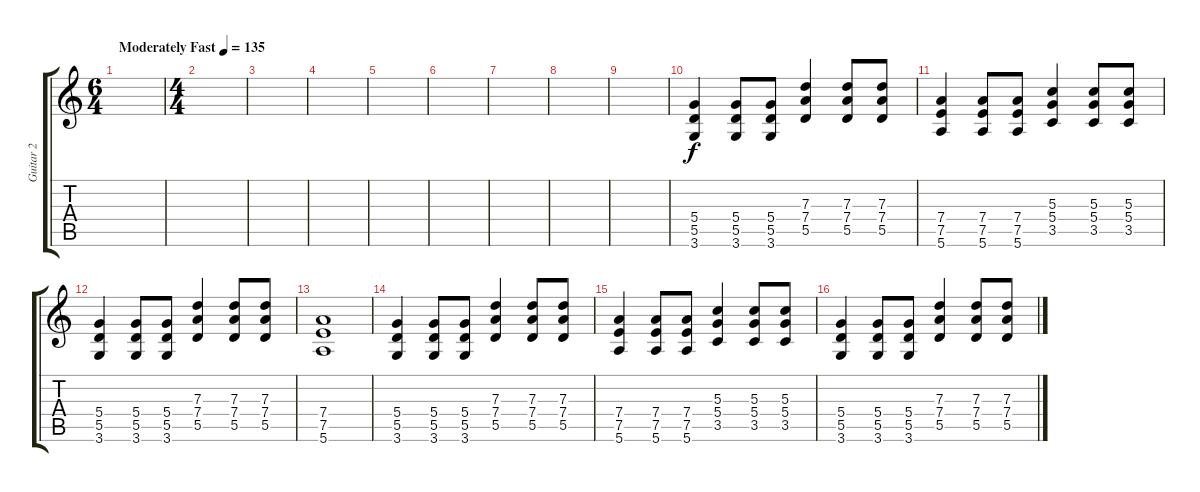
\track ("Guitar 2" "Guitar 2") {instrument electricguitarclean}
\staff {score tabs}
\tuning (E4 B3 G3 D3 A2 E2) {hide}
\ts (6 4)
\tempo (135 "Moderately Fast")
\clef g2
\ks c
|
\ts (4 4)
|
|
|
|
|
|
|
|
(5.4 5.5 3.6).4 (5.4 5.5 3.6).8 (5.4 5.5 3.6).8 (7.3 7.4 5.5).4 (7.3 7.4 5.5).8 (7.3 7.4 5.5).8 |
(7.4 7.5 5.6).4 (7.4 7.5 5.6).8 (7.4 7.5 5.6).8 (5.3 5.4 3.5).4 (5.3 5.4 3.5).8 (5.3 5.4 3.5).8 |
(5.4 5.5 3.6).4 (5.4 5.5 3.6).8 (5.4 5.5 3.6).8 (7.3 7.4 5.5).4 (7.3 7.4 5.5).8 (7.3 7.4 5.5).8 |
(7.4 7.5 5.6).1 |
(5.4 5.5 3.6).4 (5.4 5.5 3.6).8 (5.4 5.5 3.6).8 (7.3 7.4 5.5).4 (7.3 7.4 5.5).8 (7.3 7.4 5.5).8 |
(7.4 7.5 5.6).4 (7.4 7.5 5.6).8 (7.4 7.5 5.6).8 (5.3 5.4 3.5).4 (5.3 5.4 3.5).8 (5.3 5.4 3.5).8 |
(5.4 5.5 3.6).4 (5.4 5.5 3.6).8 (5.4 5.5 3.6).8 (7.3 7.4 5.5).4 (7.3 7.4 5.5).8 (7.3 7.4 5.5).8
